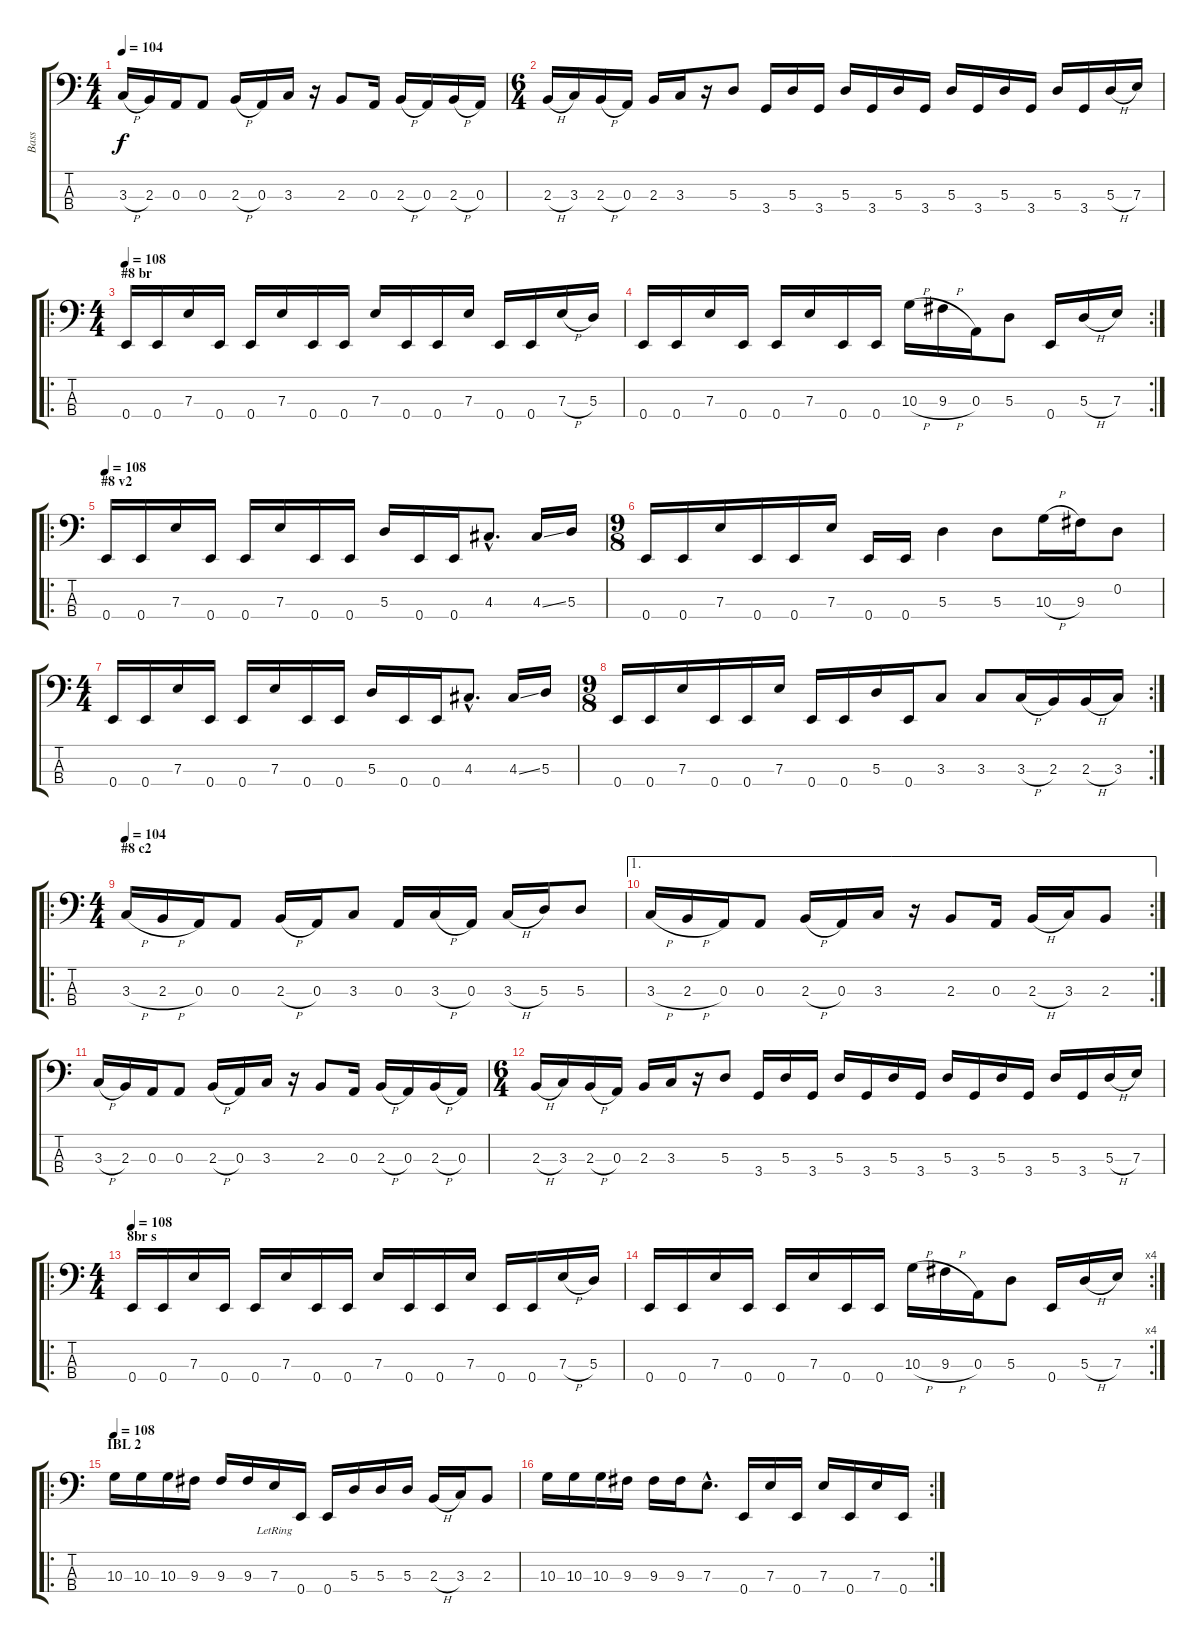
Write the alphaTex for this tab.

\track ("Bass" "Bass") {instrument electricbassfinger}
\staff {score tabs}
\tuning (G2 D2 A1 E1) {hide}
\ts (4 4)
\tempo 104
\clef f4
\ks c
3.3{h}.16{dy f} 2.3.16 0.3.16 0.3.8 2.3{h}.16 0.3.16 3.3.16 r.16 2.3.8 0.3.16 2.3{h}.16 0.3.16 2.3{h}.16 0.3.16 |
\ts (6 4)
2.3{h}.16 3.3.16 2.3{h}.16 0.3.16 2.3.16 3.3.16 r.16 5.3.8 3.4.16 5.3.16 3.4.16 5.3.16 3.4.16 5.3.16 3.4.16 5.3.16 3.4.16 5.3.16 3.4.16 5.3.16 3.4.16 5.3{h}.16 7.3.16 |
\ro
\ts (4 4)
\section ("" "#8 br")
\tempo 108
0.4.16 0.4.16 7.3.16 0.4.16 0.4.16 7.3.16 0.4.16 0.4.16 7.3.16 0.4.16 0.4.16 7.3.16 0.4.16 0.4.16 7.3{h}.16 5.3.16 |
\rc 2
0.4.16 0.4.16 7.3.16 0.4.16 0.4.16 7.3.16 0.4.16 0.4.16 10.3{h}.16 9.3{h}.16 0.3.16 5.3.8 0.4.16 5.3{h}.16 7.3.16 |
\ro
\section ("" "#8 v2")
\tempo 108
0.4.16 0.4.16 7.3.16 0.4.16 0.4.16 7.3.16 0.4.16 0.4.16 5.3.16 0.4.16 0.4.16 4.3{hac}.8{d} 4.3{ss}.16 5.3.16 |
\ts (9 8)
0.4.16 0.4.16 7.3.16 0.4.16 0.4.16 7.3.16 0.4.16 0.4.16 5.3.4 5.3.8 10.3{h}.16 9.3.16 0.2.8 |
\ts (4 4)
0.4.16 0.4.16 7.3.16 0.4.16 0.4.16 7.3.16 0.4.16 0.4.16 5.3.16 0.4.16 0.4.16 4.3{hac}.8{d} 4.3{ss}.16 5.3.16 |
\rc 2
\ts (9 8)
0.4.16 0.4.16 7.3.16 0.4.16 0.4.16 7.3.16 0.4.16 0.4.16 5.3.16 0.4.16 3.3.8 3.3.8 3.3{h}.16 2.3.16 2.3{h}.16 3.3.16 |
\ro
\ts (4 4)
\section ("" "#8 c2")
\tempo 104
3.3{h}.16 2.3{h}.16 0.3.16 0.3.8 2.3{h}.16 0.3.16 3.3.8 0.3.16 3.3{h}.16 0.3.16 3.3{h}.16 5.3.16 5.3.8 |
\ae 1
\rc 2
3.3{h}.16 2.3{h}.16 0.3.16 0.3.8 2.3{h}.16 0.3.16 3.3.16 r.16 2.3.8 0.3.16 2.3{h}.16 3.3.16 2.3.8 |
3.3{h}.16 2.3.16 0.3.16 0.3.8 2.3{h}.16 0.3.16 3.3.16 r.16 2.3.8 0.3.16 2.3{h}.16 0.3.16 2.3{h}.16 0.3.16 |
\ts (6 4)
2.3{h}.16 3.3.16 2.3{h}.16 0.3.16 2.3.16 3.3.16 r.16 5.3.8 3.4.16 5.3.16 3.4.16 5.3.16 3.4.16 5.3.16 3.4.16 5.3.16 3.4.16 5.3.16 3.4.16 5.3.16 3.4.16 5.3{h}.16 7.3.16 |
\ro
\ts (4 4)
\section ("" "8br s")
\tempo 108
0.4.16 0.4.16 7.3.16 0.4.16 0.4.16 7.3.16 0.4.16 0.4.16 7.3.16 0.4.16 0.4.16 7.3.16 0.4.16 0.4.16 7.3{h}.16 5.3.16 |
\rc 4
0.4.16 0.4.16 7.3.16 0.4.16 0.4.16 7.3.16 0.4.16 0.4.16 10.3{h}.16 9.3{h}.16 0.3.16 5.3.8 0.4.16 5.3{h}.16 7.3.16 |
\ro
\section ("" "IBL 2")
\tempo 108
10.3.16 10.3.16 10.3.16 9.3.16 9.3.16 9.3.16 7.3{lr}.16 0.4.16 0.4.16 5.3.16 5.3.16 5.3.16 2.3{h}.16 3.3.16 2.3.8 |
\rc 2
10.3.16 10.3.16 10.3.16 9.3.16 9.3.16 9.3.16 7.3{hac}.8{d} 0.4.16 7.3.16 0.4.16 7.3.16 0.4.16 7.3.16 0.4.16
